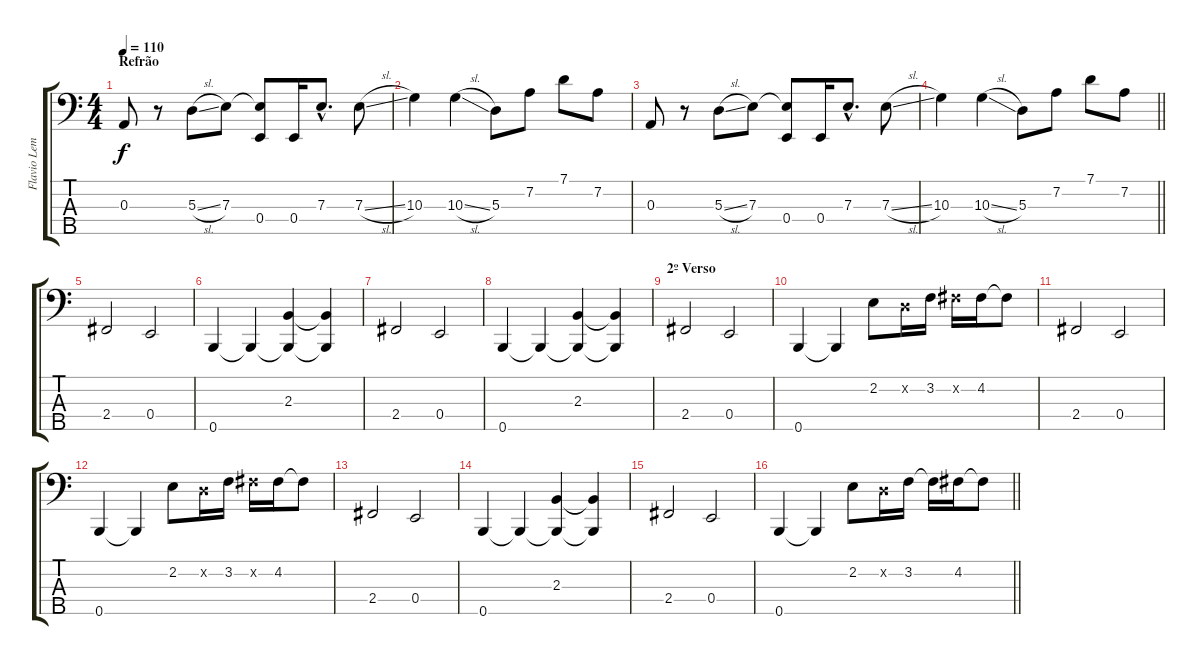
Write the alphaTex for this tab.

\track ("Flavio Lemos" "Flavio Lem") {instrument acousticbass}
\staff {score tabs}
\tuning (G2 D2 A1 E1 B0) {hide}
\ts (4 4)
\section ("" "Refrão")
\tempo 110
\clef f4
\ks c
0.3.8{dy f} r.8 5.3{sl}.8 7.3.8 (7.3{t} 0.4).8 0.4.16 7.3{hac}.8{d} 7.3{sl}.8 |
10.3.4 10.3{sl}.4 5.3.8 7.2.8 7.1.8 7.2.8 |
0.3.8 r.8 5.3{sl}.8 7.3.8 (7.3{t} 0.4).8 0.4.16 7.3{hac}.8{d} 7.3{sl}.8 |
\barLineRight lightlight
10.3.4 10.3{sl}.4 5.3.8 7.2.8 7.1.8 7.2.8 |
2.4.2 0.4.2 |
0.5.4 0.5{t}.4 (2.3 0.5{t}).4 (2.3{t} 0.5{t}).4 |
2.4.2 0.4.2 |
0.5.4 0.5{t}.4 (2.3 0.5{t}).4 (2.3{t} 0.5{t}).4 |
\section ("" "2º Verso")
2.4.2 0.4.2 |
0.5.4 0.5{t}.4 2.2.8 0.2{x}.16 3.2.16 4.2{x}.16 4.2.16 4.2{t}.8 |
2.4.2 0.4.2 |
0.5.4 0.5{t}.4 2.2.8 0.2{x}.16 3.2.16 4.2{x}.16 4.2.16 4.2{t}.8 |
2.4.2 0.4.2 |
0.5.4 0.5{t}.4 (2.3 0.5{t}).4 (2.3{t} 0.5{t}).4 |
2.4.2 0.4.2 |
\barLineRight lightlight
0.5.4 0.5{t}.4 2.2.8 0.2{x}.16 3.2.16 3.2{t}.16 4.2.16 4.2{t}.8
